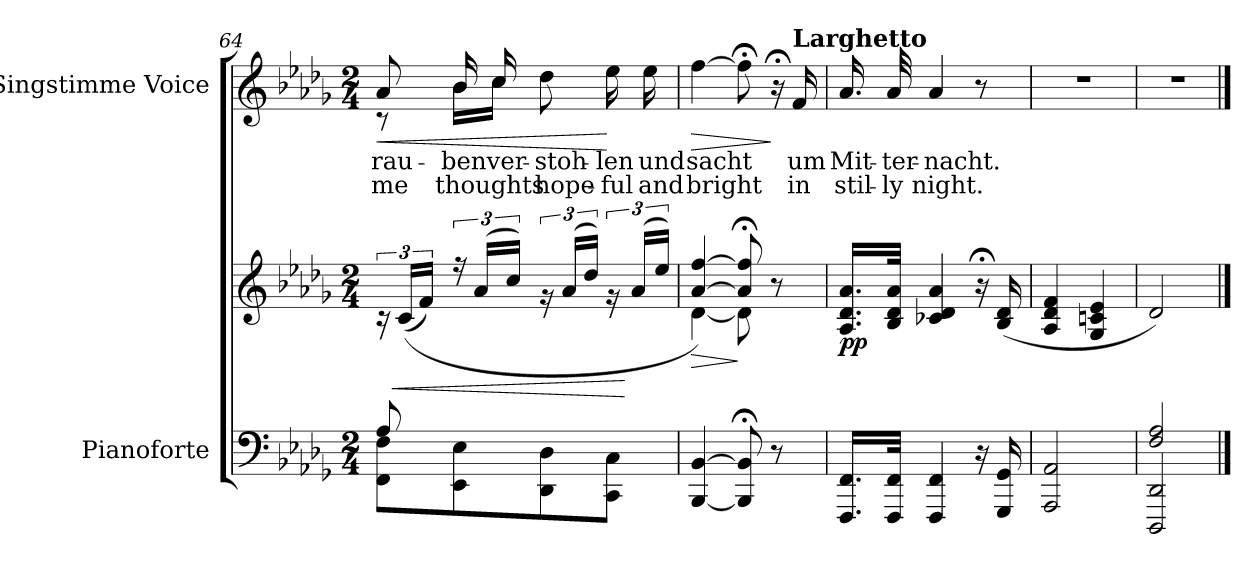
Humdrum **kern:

**kern	**kern	**dynam	**kern	**text	**text	**dynam
*part2	*part2	*part2	*part1	*part1	*part1	*part1
*staff3	*staff2	*staff2/3	*staff1	*staff1	*staff1	*staff1
*I"Pianoforte	*	*	*I"Singstimme Voice	*	*	*
*I'Pno	*	*	*	*	*	*
!!LO:LB:g=z
*clefF4	*clefG2	*	*clefG2	*	*	*
*k[b-e-a-d-g-]	*k[b-e-a-d-g-]	*	*k[b-e-a-d-g-]	*	*	*
*M2/4	*M2/4	*	*M2/4	*	*	*
=64	=64	=64	=64	=64	=64	=64
*^	*^	*	*	*	*	*
!	!	!	!	!	!	!LO:LY:b	!LO:LY:b	!LO:HP:b
*	*	*	*	*	*^	*	*	*
8A-/L	8FF\ 8F\L	24rc	8ryy	.	8a-/	8r	rau-	me	<
!	!	!	!	!LO:HP:b	!	!	!	!	!
.	.	(<(>24c/LL	.	<	.	.	.	.	.
.	.	24f/JJ)	.	.	.	.	.	.	.
!	!	!	!	!	!	!	!LO:LY:b	!LO:LY:b	!
4.ryy	8EE-\ 8E-\	24r	8g-X\	.	16b-/	16b-\LL	-ben	thoughts	.
.	.	(<24a-/LL	.	.	.	.	.	.	.
!	!	!	!	!	!	!	!LO:LY:b	!	!
.	.	.	.	.	16cc/	16cc\JJ	ver-	.	.
.	.	24cc/JJ)	.	.	.	.	.	.	.
!	!	!	!	!	!	!	!LO:LY:b	!LO:LY:b	!
.	8DD-\ 8D-\	24rg	8f\	.	8dd-\	4ryy	-stoh-	hope-	.
.	.	(<24a-/LL	.	.	.	.	.	.	.
.	.	24dd-/JJ)	.	.	.	.	.	.	.
!	!	!	!	!	!	!	!LO:LY:b	!LO:LY:b	!
.	8CC\ 8C\J	24rg	8e-\J	.	16ee-\	.	-len	-ful	[
.	.	(<24a-/LL	.	[	.	.	.	.	.
!	!	!	!	!	!	!	!LO:LY:b	!LO:LY:b	!
.	.	.	.	.	16ee-\	.	und	and	.
.	.	24ee-/JJ)	.	.	.	.	.	.	.
*v	*v	*	*	*	*v	*v	*	*	*
=65	=65	=65	=65	=65	=65	=65	=65
!	!	!	!LO:HP:b	!	!LO:LY:b	!LO:LY:b	!LO:HP:b
[4BBB-/ [4BB-/	[4a-/ [4ff/)	[4d-\	>	[4ff\	sacht	bright	>
8BBB-/];< 8BB-/];<	8a-/];< 8ff/];<	8d-\]	]	8ff;<\]	.	.	.
8r	8r	8ryy	.	16r;<	.	.	]
!	!	!	!	!LO:TX:a:B:t=Larghetto	!	!	!
!	!	!	!	!	!LO:LY:b	!LO:LY:b	!LO:DY:a
!	!	!	!	!	!	!	!LO:DY:n=1:a
.	.	.	.	16f/	um	in	pp other-dynamics
*	*v	*v	*	*	*	*	*
=66	=66	=66	=66	=66	=66	=66
!	!	!LO:DY:b	!	!LO:LY:b	!LO:LY:b	!
16.FFF/ 16.FF/LL	16.A-/ 16.d-/ 16.a-/LL	pp	16.a-/	Mit-	stil-	.
!	!	!	!	!LO:LY:b	!LO:LY:b	!
32FFF/ 32FF/JJk	32B-/ 32d-/ 32a-/JJk	.	32a-/	-ter-	-ly	.
!	!	!	!	!LO:LY:b	!LO:LY:b	!
4FFF/ 4FF/	4c-X/ 4d-/ 4a-/	.	4a-/	-nacht.	night.	.
*	*	*	*MM56	*	*	*
16r	16r;<	.	8r	.	.	.
16GGG-/ 16GG-/	(>16B-/ 16d-/	.	.	.	.	.
=67	=67	=67	=67	=67	=67	=67
2AAA-/ 2AA-/	4A-/ 4d-/ 4f/	.	2r	.	.	.
.	4G-/ 4cn/ 4e-/	.	.	.	.	.
=68	=68	=68	=68	=68	=68	=68
*^	*	*	*	*	*	*
2F/ 2A-/	2DDD-/ 2DD-/	2d-/)	.	2r	.	.	.
*v	*v	*	*	*	*	*	*
==	==	==	==	==	==	==
*-	*-	*-	*-	*-	*-	*-
